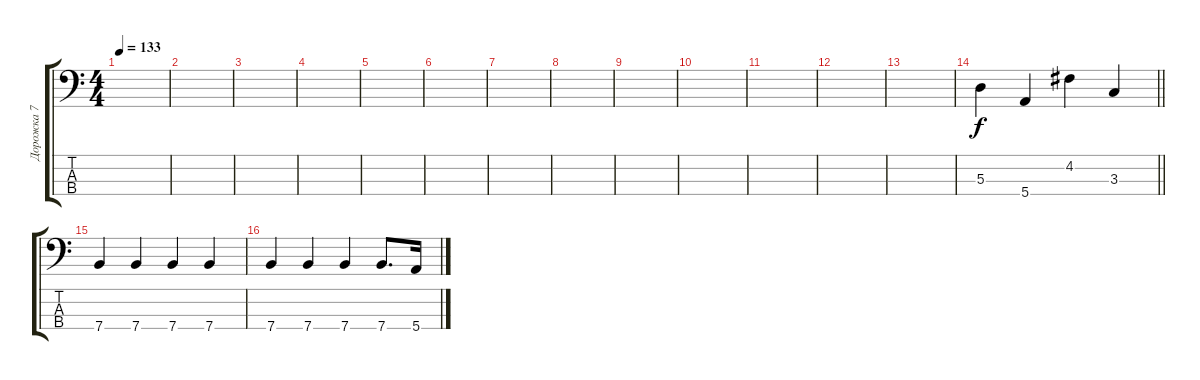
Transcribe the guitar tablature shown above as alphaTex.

\track ("Дорожка 7" "Дорожка 7") {instrument electricbassfinger}
\staff {score tabs}
\tuning (G2 D2 A1 E1) {hide}
\ts (4 4)
\tempo 133
\clef f4
\ks c
|
|
|
|
|
|
|
|
|
|
|
|
|
\barLineRight lightlight
5.3.4 5.4.4 4.2.4 3.3.4 |
7.4.4 7.4.4 7.4.4 7.4.4 |
7.4.4 7.4.4 7.4.4 7.4.8{d} 5.4.16
